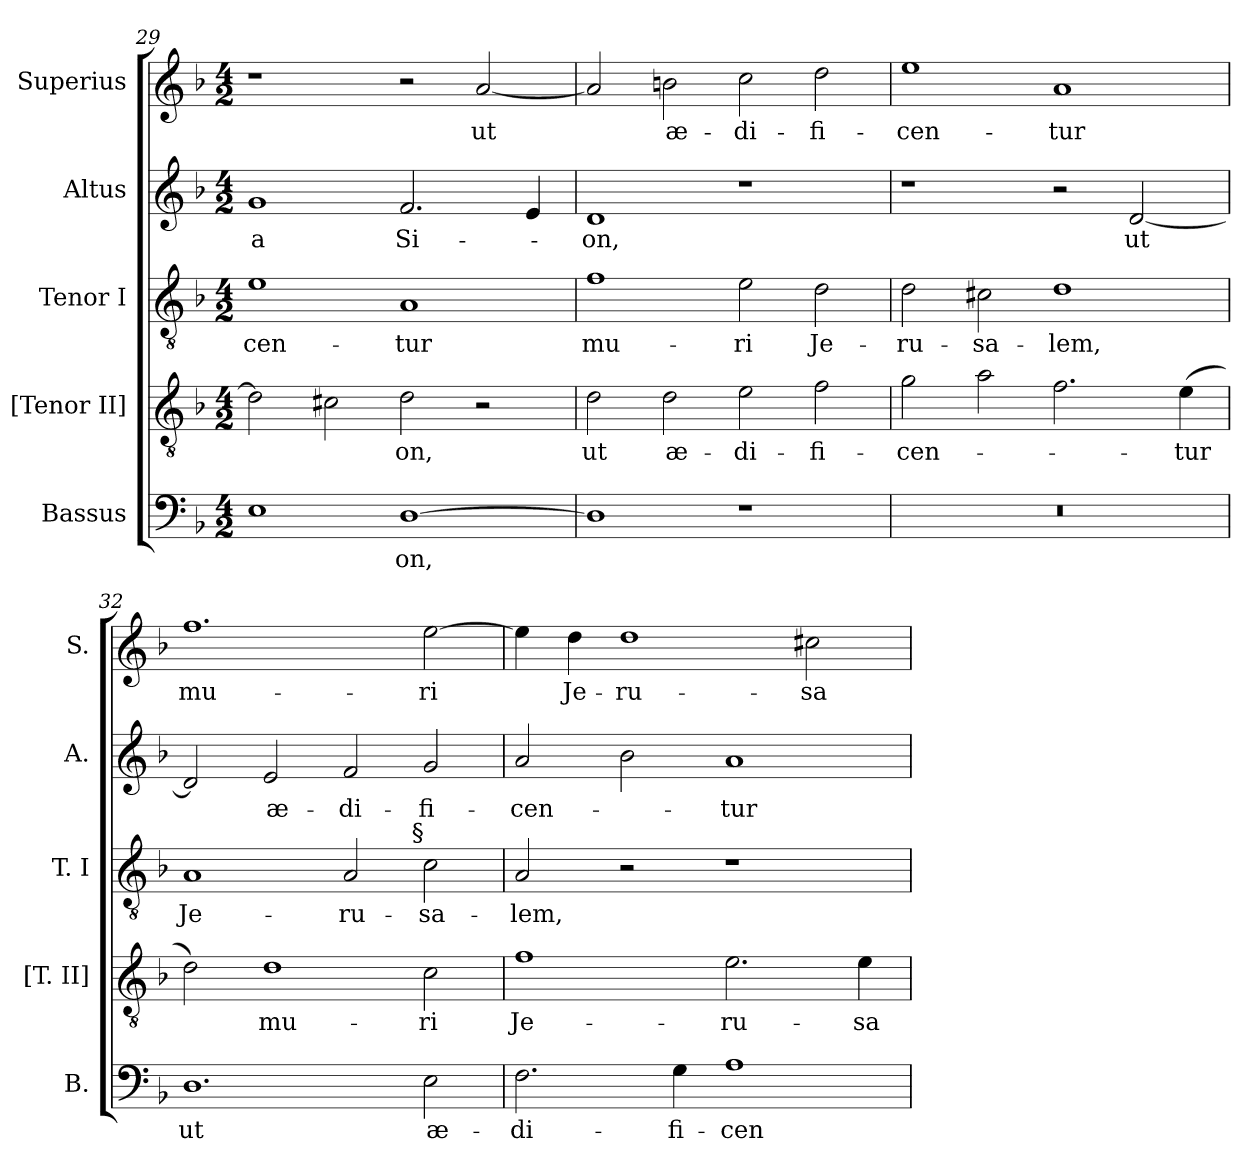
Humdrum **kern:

**kern	**text	**kern	**text	**kern	**text	**kern	**text	**kern	**text
*part5	*part5	*part4	*part4	*part3	*part3	*part2	*part2	*part1	*part1
*staff5	*staff5	*staff4	*staff4	*staff3	*staff3	*staff2	*staff2	*staff1	*staff1
*I"Bassus	*	*I"[Tenor II]	*	*I"Tenor I	*	*I"Altus	*	*I"Superius	*
*I'B.	*	*I'[T. II]	*	*I'T. I	*	*I'A.	*	*I'S.	*
!!LO:LB:g=z
*clefF4	*	*clefGv2	*	*clefGv2	*	*clefG2	*	*clefG2	*
*	*	*ITrd7c12	*	*ITrd7c12	*	*	*	*	*
*k[b-]	*	*k[b-]	*	*k[b-]	*	*k[b-]	*	*k[b-]	*
*F:	*	*F:	*	*F:	*	*F:	*	*F:	*
*M4/2	*	*M4/2	*	*M4/2	*	*M4/2	*	*M4/2	*
=29	=29	=29	=29	=29	=29	=29	=29	=29	=29
!	!	!	!	!	!LO:LY:b:color=#000000	!	!	!	!
!	!	!	!	!	!	!	!LO:LY:b:color=#000000	!	!
1Ei	.	2Di\]	.	1Ei	-cen-	1gi	-a	1r	.
.	.	2C#Xi\	.	.	.	.	.	.	.
!	!LO:LY:b:color=#000000	!	!	!	!	!	!	!	!
!	!	!	!LO:LY:b:color=#000000	!	!	!	!	!	!
!	!	!	!	!	!LO:LY:b:color=#000000	!	!	!	!
!	!	!	!	!	!	!	!LO:LY:b:color=#000000	!	!
[>1Di	-on,	2Di\	-on,	1AAi	-tur	2.fi/	Si-	2r	.
!	!	!	!	!	!	!	!	!	!LO:LY:b:color=#000000
.	.	2r	.	.	.	.	.	[<2ai/	ut
.	.	.	.	.	.	4ei/	.	.	.
=30	=30	=30	=30	=30	=30	=30	=30	=30	=30
!	!	!	!LO:LY:b:color=#000000	!	!	!	!	!	!
!	!	!	!	!	!LO:LY:b:color=#000000	!	!	!	!
!	!	!	!	!	!	!	!LO:LY:b:color=#000000	!	!
1Di]	.	2Di\	ut	1Fi	mu-	1di	-on,	2ai/]	.
!	!	!	!LO:LY:b:color=#000000	!	!	!	!	!	!
!	!	!	!	!	!	!	!	!	!LO:LY:b:color=#000000
.	.	2Di\	æ-	.	.	.	.	2bni\	æ-
!	!	!	!LO:LY:b:color=#000000	!	!	!	!	!	!
!	!	!	!	!	!LO:LY:b:color=#000000	!	!	!	!
!	!	!	!	!	!	!	!	!	!LO:LY:b:color=#000000
1r	.	2Ei\	-di-	2Ei\	-ri	1r	.	2cci\	-di-
!	!	!	!LO:LY:b:color=#000000	!	!	!	!	!	!
!	!	!	!	!	!LO:LY:b:color=#000000	!	!	!	!
!	!	!	!	!	!	!	!	!	!LO:LY:b:color=#000000
.	.	2Fi\	-fi-	2Di\	Je-	.	.	2ddi\	-fi-
=31	=31	=31	=31	=31	=31	=31	=31	=31	=31
!	!	!	!LO:LY:b:color=#000000	!	!	!	!	!	!
!	!	!	!	!	!LO:LY:b:color=#000000	!	!	!	!
!	!	!	!	!	!	!	!	!	!LO:LY:b:color=#000000
0r	.	2Gi\	-cen-	2Di\	-ru-	1r	.	1eei	-cen-
!	!	!	!	!	!LO:LY:b:color=#000000	!	!	!	!
.	.	2Ai\	.	2C#Xi\	-sa-	.	.	.	.
!	!	!	!	!	!LO:LY:b:color=#000000	!	!	!	!
!	!	!	!	!	!	!	!	!	!LO:LY:b:color=#000000
.	.	2.Fi\	.	1Di	-lem,	2r	.	1ai	-tur
!	!	!	!	!	!	!	!LO:LY:b:color=#000000	!	!
.	.	.	.	.	.	[<2di/	ut	.	.
!	!	!	!LO:LY:b:color=#000000	!	!	!	!	!	!
.	.	(4Ei\	-tur	.	.	.	.	.	.
=32	=32	=32	=32	=32	=32	=32	=32	=32	=32
!	!LO:LY:b:color=#000000	!	!	!	!	!	!	!	!
!	!	!	!	!	!LO:LY:b:color=#000000	!	!	!	!
!	!	!	!	!	!	!	!	!	!LO:LY:b:color=#000000
1.Di	ut	2Di\)	.	1AAi	Je-	2di/]	.	1.ffi	mu-
!	!	!	!LO:LY:b:color=#000000	!	!	!	!	!	!
!	!	!	!	!	!	!	!LO:LY:b:color=#000000	!	!
.	.	1Di	mu-	.	.	2ei/	æ-	.	.
!	!	!	!	!	!LO:LY:b:color=#000000	!	!	!	!
!	!	!	!	!	!	!	!LO:LY:b:color=#000000	!	!
.	.	.	.	2AAi/	-ru-	2fi/	-di-	.	.
!	!LO:LY:b:color=#000000	!	!	!	!	!	!	!	!
!	!	!	!LO:LY:b:color=#000000	!	!	!	!	!	!
!	!	!	!	!	!LO:LY:b:color=#000000	!	!	!	!
!	!	!	!	!	!	!	!LO:LY:b:color=#000000	!	!
!	!	!	!	!LO:TX:rj:t=§	!	!	!	!	!
!	!	!	!	!	!	!	!	!	!LO:LY:b:color=#000000
2Ei\	æ-	2Ci\	-ri	2Ci\	-sa-	2gi/	-fi-	[>2eei\	-ri
!!LO:PB:g=z
=33	=33	=33	=33	=33	=33	=33	=33	=33	=33
!	!LO:LY:b:color=#000000	!	!	!	!	!	!	!	!
!	!	!	!LO:LY:b:color=#000000	!	!	!	!	!	!
!	!	!	!	!	!LO:LY:b:color=#000000	!	!	!	!
!	!	!	!	!	!	!	!LO:LY:b:color=#000000	!	!
2.Fi\	-di-	1Fi	Je-	2AAi/	-lem,	2ai/	-cen-	4eei\]	.
!	!	!	!	!	!	!	!	!	!LO:LY:b:color=#000000
.	.	.	.	.	.	.	.	4ddi\	Je-
!	!	!	!	!	!	!	!	!	!LO:LY:b:color=#000000
.	.	.	.	2r	.	2b-i\	.	1ddi	-ru-
!	!LO:LY:b:color=#000000	!	!	!	!	!	!	!	!
4Gi\	-fi-	.	.	.	.	.	.	.	.
!	!LO:LY:b:color=#000000	!	!	!	!	!	!	!	!
!	!	!	!LO:LY:b:color=#000000	!	!	!	!	!	!
!	!	!	!	!	!	!	!LO:LY:b:color=#000000	!	!
1Ai	-cen-	2.Ei\	-ru-	1r	.	1ai	-tur	.	.
!	!	!	!	!	!	!	!	!	!LO:LY:b:color=#000000
.	.	.	.	.	.	.	.	2cc#Xi\	-sa-
!	!	!	!LO:LY:b:color=#000000	!	!	!	!	!	!
.	.	4Ei\	-sa-	.	.	.	.	.	.
=	=	=	=	=	=	=	=	=	=
*-	*-	*-	*-	*-	*-	*-	*-	*-	*-
